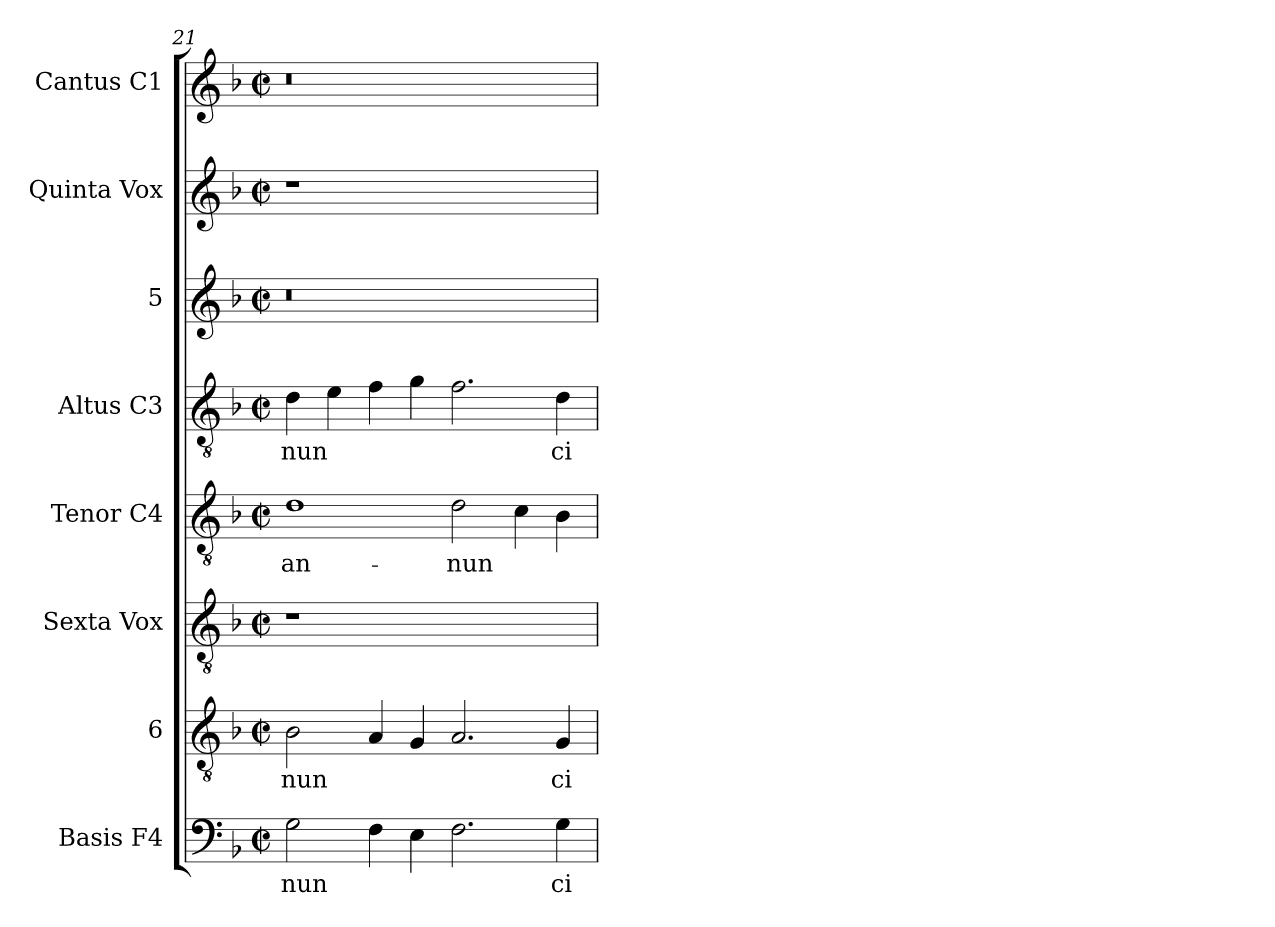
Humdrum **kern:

**kern	**text	**kern	**text	**kern	**kern	**text	**kern	**text	**kern	**kern	**kern
*part8	*part8	*part7	*part7	*part6	*part5	*part5	*part4	*part4	*part3	*part2	*part1
*staff8	*staff8	*staff7	*staff7	*staff6	*staff5	*staff5	*staff4	*staff4	*staff3	*staff2	*staff1
*I"Basis  F4	*	*I"6	*	*I"Sexta  Vox	*I"Tenor  C4	*	*I"Altus  C3	*	*I"5	*I"Quinta  Vox	*I"Cantus  C1
*I'B	*	*	*	*	*I'T	*	*I'A	*	*	*	*I'C
*clefF4	*	*clefGv2	*	*clefGv2	*clefGv2	*	*clefGv2	*	*clefG2	*clefG2	*clefG2
*k[b-]	*	*k[b-]	*	*k[b-]	*k[b-]	*	*k[b-]	*	*k[b-]	*k[b-]	*k[b-]
*F:	*	*F:	*	*F:	*F:	*	*F:	*	*F:	*F:	*F:
*M2/2	*	*M2/2	*	*M2/2	*M2/2	*	*M2/2	*	*M2/2	*M2/2	*M2/2
*met(c|)	*	*met(c|)	*	*met(c|)	*met(c|)	*	*met(c|)	*	*met(c|)	*met(c|)	*met(c|)
=21	=21	=21	=21	=21	=21	=21	=21	=21	=21	=21	=21
!	!LO:LY:b:cj	!	!LO:LY:b:cj	!	!	!LO:LY:b:cj	!	!LO:LY:b:cj	!	!	!
2G\	-nun-	2B-\	-nun-	1r	1d	an-	4d\	-nun-	0r	1r	0r
!	!	!	!	!	!	!	!	!LO:LY:b:cj	!	!	!
.	.	.	.	.	.	.	4e\	--	.	.	.
!	!LO:LY:b:cj	!	!LO:LY:b:cj	!	!	!	!	!LO:LY:b:cj	!	!	!
4F\	--	4A/	--	.	.	.	4f\	--	.	.	.
!	!LO:LY:b:cj	!	!LO:LY:b:cj	!	!	!	!	!LO:LY:b:cj	!	!	!
4E\	--	4G/	--	.	.	.	4g\	--	.	.	.
!	!LO:LY:b:cj	!	!LO:LY:b:cj	!	!	!LO:LY:b:cj	!	!LO:LY:b:cj	!	!	!
2.F\	--	2.A/	--	1ryy	2d\	-nun-	2.f\	--	.	1ryy	.
!	!	!	!	!	!	!LO:LY:b:cj	!	!	!	!	!
.	.	.	.	.	4c\	--	.	.	.	.	.
!	!LO:LY:b:cj	!	!LO:LY:b:cj	!	!	!LO:LY:b:cj	!	!LO:LY:b:cj	!	!	!
4G\	-ci-	4G/	-ci-	.	4B-\	--	4d\	-ci-	.	.	.
=	=	=	=	=	=	=	=	=	=	=	=
*-	*-	*-	*-	*-	*-	*-	*-	*-	*-	*-	*-
